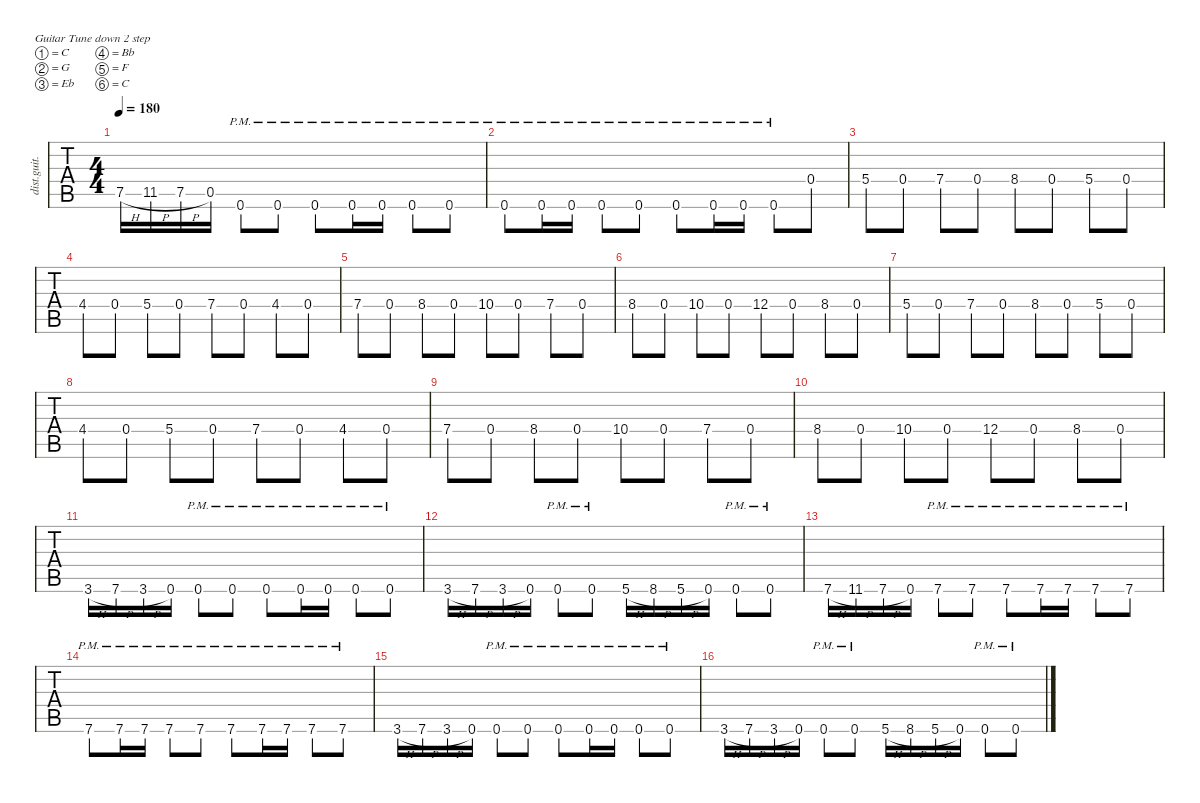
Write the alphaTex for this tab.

\defaultSystemsLayout 4
\hideDynamics
\bracketExtendMode nobrackets
\otherSystemsTrackNameOrientation horizontal
\track ("Gtr. 2" "dist.guit.") {solo instrument distortionguitar}
\staff {tabs}
\tuning (C4 G3 Eb3 Bb2 F2 C2)
\ts (4 4)
\tempo 180
\clef g2
\ks fminor
7.5{h acc forcenatural}.16{dy f beam Up} 11.5{h acc forcenatural}.16{beam Up} 7.5{h acc forcenatural}.16{beam Up} 0.5{acc forcenatural}.16{beam Up} 0.6{pm acc forcenatural}.8{beam Up} 0.6{pm acc forcenatural}.8{beam Up} 0.6{pm acc forcenatural}.8{beam Up} 0.6{pm acc forcenatural}.16{beam Up} 0.6{pm acc forcenatural}.16{beam Up} 0.6{pm acc forcenatural}.8{beam Up} 0.6{pm acc forcenatural}.8{beam Up} |
0.6{pm acc forcenatural}.8{beam Up} 0.6{pm acc forcenatural}.16{beam Up} 0.6{pm acc forcenatural}.16{beam Up} 0.6{pm acc forcenatural}.8{beam Up} 0.6{pm acc forcenatural}.8{beam Up} 0.6{pm acc forcenatural}.8{beam Up} 0.6{pm acc forcenatural}.16{beam Up} 0.6{pm acc forcenatural}.16{beam Up} 0.6{pm acc forcenatural}.8{beam Up} 0.4{acc b}.8{beam Up} |
5.4{acc b}.8{beam Up} 0.4{acc b}.8{beam Up} 7.4{acc forcenatural}.8{beam Up} 0.4{acc b}.8{beam Up} 8.4{acc b}.8{beam Up} 0.4{acc b}.8{beam Up} 5.4{acc b}.8{beam Up} 0.4{acc b}.8{beam Up} |
4.4{acc forcenatural}.8{beam Up} 0.4{acc b}.8{beam Up} 5.4{acc b}.8{beam Up} 0.4{acc b}.8{beam Up} 7.4{acc forcenatural}.8{beam Up} 0.4{acc b}.8{beam Up} 4.4{acc forcenatural}.8{beam Up} 0.4{acc b}.8{beam Up} |
7.4{acc forcenatural}.8{beam Up} 0.4{acc b}.8{beam Up} 8.4{acc b}.8{beam Up} 0.4{acc b}.8{beam Up} 10.4{acc b}.8{beam Up} 0.4{acc b}.8{beam Up} 7.4{acc forcenatural}.8{beam Up} 0.4{acc b}.8{beam Up} |
8.4{acc b}.8{beam Up} 0.4{acc b}.8{beam Up} 10.4{acc b}.8{beam Up} 0.4{acc b}.8{beam Up} 12.4{acc b}.8{beam Up} 0.4{acc b}.8{beam Up} 8.4{acc b}.8{beam Up} 0.4{acc b}.8{beam Up} |
5.4{acc b}.8{beam Up} 0.4{acc b}.8{beam Up} 7.4{acc forcenatural}.8{beam Up} 0.4{acc b}.8{beam Up} 8.4{acc b}.8{beam Up} 0.4{acc b}.8{beam Up} 5.4{acc b}.8{beam Up} 0.4{acc b}.8{beam Up} |
4.4{acc forcenatural}.8{beam Up} 0.4{acc b}.8{beam Up} 5.4{acc b}.8{beam Up} 0.4{acc b}.8{beam Up} 7.4{acc forcenatural}.8{beam Up} 0.4{acc b}.8{beam Up} 4.4{acc forcenatural}.8{beam Up} 0.4{acc b}.8{beam Up} |
7.4{acc forcenatural}.8{beam Up} 0.4{acc b}.8{beam Up} 8.4{acc b}.8{beam Up} 0.4{acc b}.8{beam Up} 10.4{acc b}.8{beam Up} 0.4{acc b}.8{beam Up} 7.4{acc forcenatural}.8{beam Up} 0.4{acc b}.8{beam Up} |
8.4{acc b}.8{beam Up} 0.4{acc b}.8{beam Up} 10.4{acc b}.8{beam Up} 0.4{acc b}.8{beam Up} 12.4{acc b}.8{beam Up} 0.4{acc b}.8{beam Up} 8.4{acc b}.8{beam Up} 0.4{acc b}.8{beam Up} |
3.6{h acc b}.16{beam Up} 7.6{h acc forcenatural}.16{beam Up} 3.6{h acc b}.16{beam Up} 0.6{acc forcenatural}.16{beam Up} 0.6{pm acc forcenatural}.8{beam Up} 0.6{pm acc forcenatural}.8{beam Up} 0.6{pm acc forcenatural}.8{beam Up} 0.6{pm acc forcenatural}.16{beam Up} 0.6{pm acc forcenatural}.16{beam Up} 0.6{pm acc forcenatural}.8{beam Up} 0.6{pm acc forcenatural}.8{beam Up} |
3.6{h acc b}.16{beam Up} 7.6{h acc forcenatural}.16{beam Up} 3.6{h acc b}.16{beam Up} 0.6{acc forcenatural}.16{beam Up} 0.6{pm acc forcenatural}.8{beam Up} 0.6{pm acc forcenatural}.8{beam Up} 5.6{h acc forcenatural}.16{beam Up} 8.6{h acc b}.16{beam Up} 5.6{h acc forcenatural}.16{beam Up} 0.6{acc forcenatural}.16{beam Up} 0.6{pm acc forcenatural}.8{beam Up} 0.6{pm acc forcenatural}.8{beam Up} |
7.6{h acc forcenatural}.16{beam Up} 11.6{h acc forcenatural}.16{beam Up} 7.6{h acc forcenatural}.16{beam Up} 0.6{acc forcenatural}.16{beam Up} 7.6{pm acc forcenatural}.8{beam Up} 7.6{pm acc forcenatural}.8{beam Up} 7.6{pm acc forcenatural}.8{beam Up} 7.6{pm acc forcenatural}.16{beam Up} 7.6{pm acc forcenatural}.16{beam Up} 7.6{pm acc forcenatural}.8{beam Up} 7.6{pm acc forcenatural}.8{beam Up} |
7.6{pm acc forcenatural}.8{beam Up} 7.6{pm acc forcenatural}.16{beam Up} 7.6{pm acc forcenatural}.16{beam Up} 7.6{pm acc forcenatural}.8{beam Up} 7.6{pm acc forcenatural}.8{beam Up} 7.6{pm acc forcenatural}.8{beam Up} 7.6{pm acc forcenatural}.16{beam Up} 7.6{pm acc forcenatural}.16{beam Up} 7.6{pm acc forcenatural}.8{beam Up} 7.6{pm acc forcenatural}.8{beam Up} |
3.6{h acc b}.16{beam Up} 7.6{h acc forcenatural}.16{beam Up} 3.6{h acc b}.16{beam Up} 0.6{acc forcenatural}.16{beam Up} 0.6{pm acc forcenatural}.8{beam Up} 0.6{pm acc forcenatural}.8{beam Up} 0.6{pm acc forcenatural}.8{beam Up} 0.6{pm acc forcenatural}.16{beam Up} 0.6{pm acc forcenatural}.16{beam Up} 0.6{pm acc forcenatural}.8{beam Up} 0.6{pm acc forcenatural}.8{beam Up} |
3.6{h acc b}.16{beam Up} 7.6{h acc forcenatural}.16{beam Up} 3.6{h acc b}.16{beam Up} 0.6{acc forcenatural}.16{beam Up} 0.6{pm acc forcenatural}.8{beam Up} 0.6{pm acc forcenatural}.8{beam Up} 5.6{h acc forcenatural}.16{beam Up} 8.6{h acc b}.16{beam Up} 5.6{h acc forcenatural}.16{beam Up} 0.6{acc forcenatural}.16{beam Up} 0.6{pm acc forcenatural}.8{beam Up} 0.6{pm acc forcenatural}.8{beam Up}
